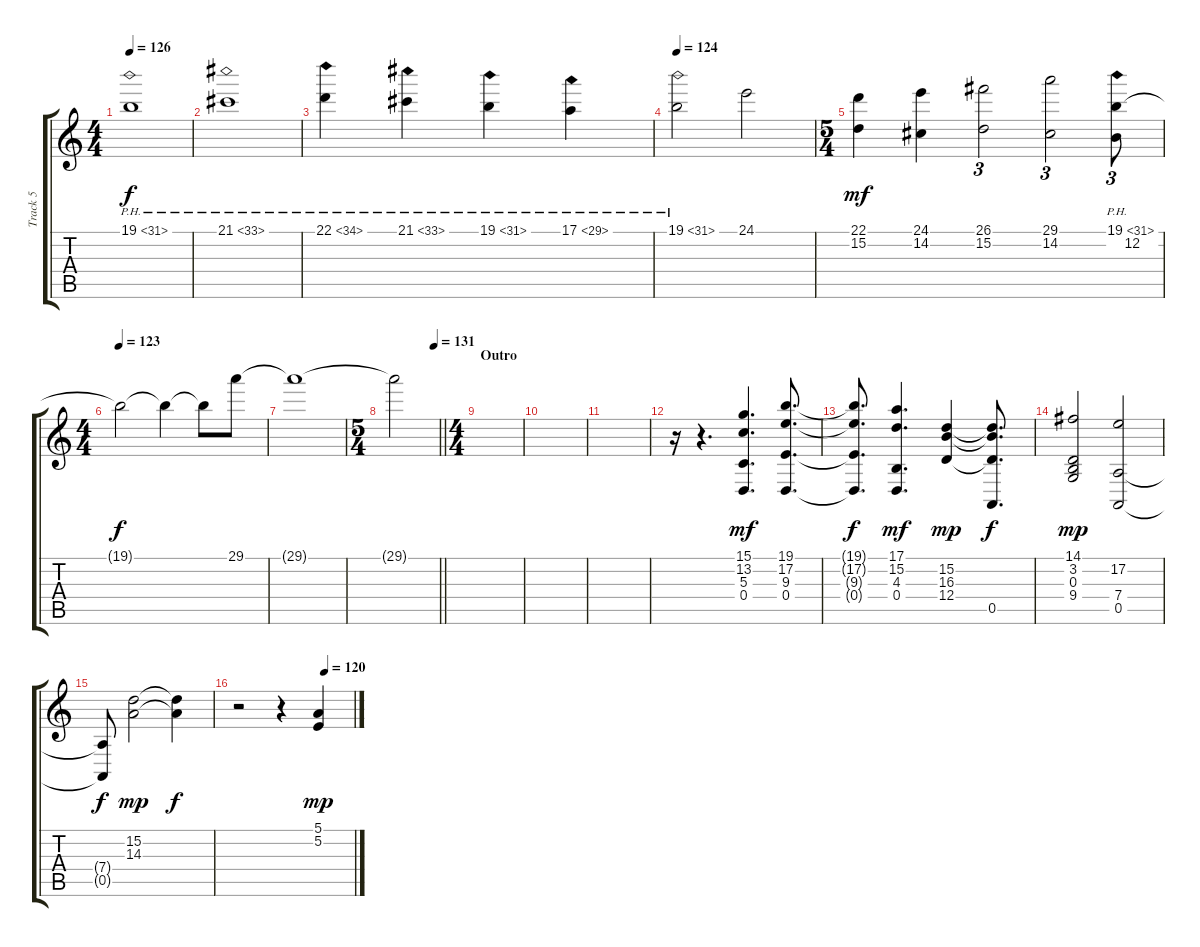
\track ("Track 5" "Track 5") {instrument synthstrings1}
\staff {score tabs}
\tuning (E4 B3 G3 D3 A2 E2) {hide}
\ts (4 4)
\tempo 126
\clef g2
\ks c
19.1{ph 12}.1{dy f} |
21.1{ph 12}.1 |
22.1{ph 12}.4 21.1{ph 12}.4 19.1{ph 12}.4 17.1{ph 12}.4 |
\tempo 124
19.1{ph 12}.2 24.1.2 |
\ts (5 4)
(22.1 15.2).4{dy mf} (24.1 14.2).4 (26.1 15.2).2{tu (3 2)} (29.1 14.2).2{tu (3 2)} (19.1{ph 12} 12.2).8{tu (3 2)} |
\ts (4 4)
\tempo 123
19.1{t}.2{dy f} 19.1{t}.4 19.1{t}.8 29.1.8 |
29.1{t}.1 |
\ts (5 4)
\tempo (131 0.9)
\barLineRight lightlight
29.1{t}.2 |
\ts (4 4)
\section ("" "Outro")
|
|
|
r.16{balance 3} r.4{d} (15.1 13.2 5.3 0.4).4{d dy mf} (19.1 17.2 9.3 0.4).8{d} |
(19.1{t} 17.2{t} 9.3{t} 0.4{t}).8{d dy f} (17.1 15.2 4.3 0.4).4{d dy mf} (15.2 16.3 12.4).4{dy mp} (15.2{t} 16.3{t} 12.4{t} 0.5).8{d dy f} |
(14.1 3.2 0.3 9.4).2{dy mp} (17.2 7.4 0.5).2 |
(7.4{t} 0.5{t}).8{dy f} (15.2 14.3).2{dy mp} (15.2{t} 14.3{t}).4{dy f} |
\tempo (120 0.75)
r.2 r.4{instrument pad5bowed} (5.1 5.2).4{dy mp}
